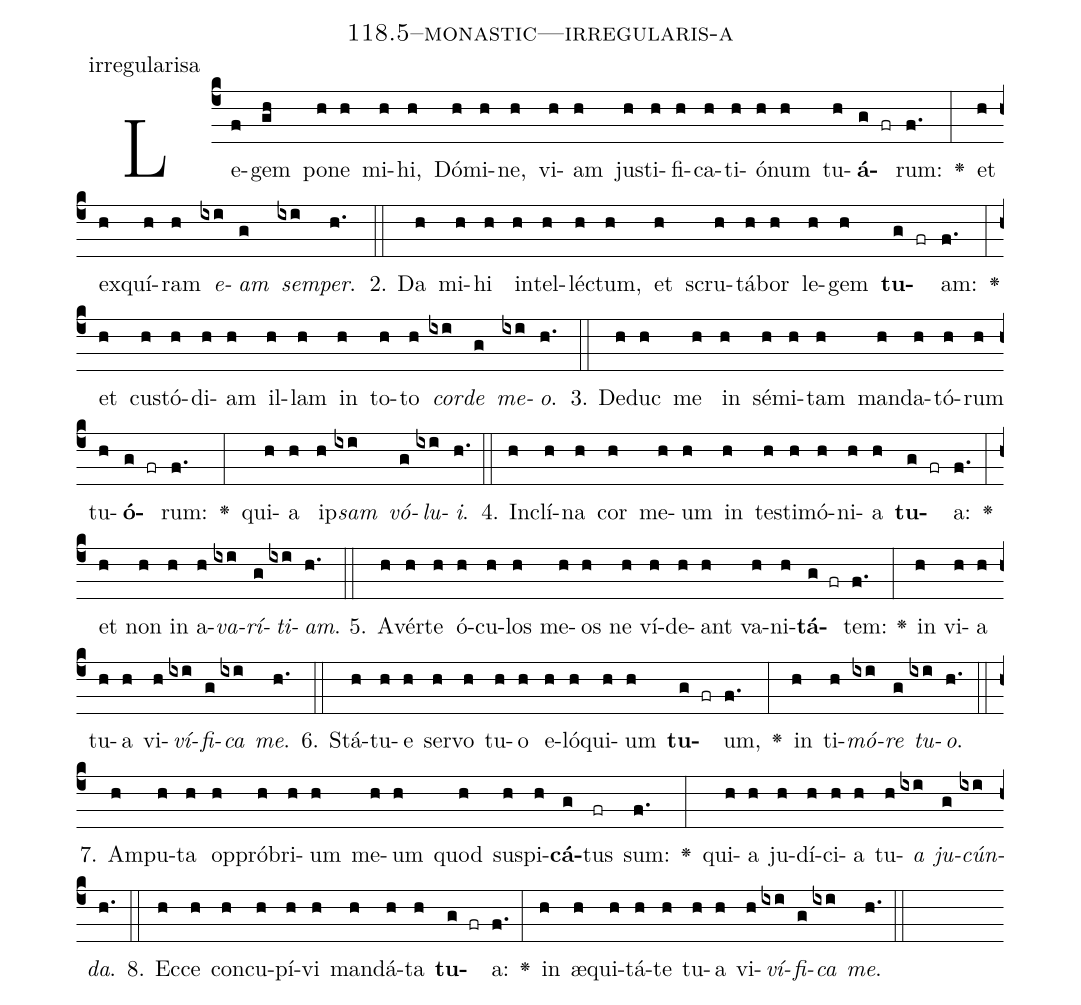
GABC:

name: 118.5--monastic---irregularis-a;
annotation: irregularisa;
%%
(c4)Le(f)gem(gh) po(h)ne(h) mi(h)hi,(h) Dó(h)mi(h)ne,(h) vi(h)am(h) jus(h)ti(h)fi(h)ca(h)ti(h)ó(h)num(h) tu(h)<b>á</b>(g fr)rum:(f.) <v>\greheightstar</v>(:) et(h) ex(h)quí(h)ram(h) <i>e</i>(ixi)<i>am</i>(g) <i>sem</i>(ixi)<i>per</i>.(h.) (::)
2. Da(h) mi(h)hi(h) in(h)tel(h)léc(h)tum,(h) et(h) scru(h)tá(h)bor(h) le(h)gem(h) <b>tu</b>(g fr)am:(f.) <v>\greheightstar</v>(:) et(h) cus(h)tó(h)di(h)am(h) il(h)lam(h) in(h) to(h)to(h) <i>cor</i>(ixi)<i>de</i>(g) <i>me</i>(ixi)<i>o</i>.(h.) (::)
3. De(h)duc(h) me(h) in(h) sé(h)mi(h)tam(h) man(h)da(h)tó(h)rum(h) tu(h)<b>ó</b>(g fr)rum:(f.) <v>\greheightstar</v>(:) qui(h)a(h) ip(h)<i>sam</i>(ixi) <i>vó</i>(g)<i>lu</i>(ixi)<i>i</i>.(h.) (::)
4. In(h)clí(h)na(h) cor(h) me(h)um(h) in(h) tes(h)ti(h)mó(h)ni(h)a(h) <b>tu</b>(g fr)a:(f.) <v>\greheightstar</v>(:) et(h) non(h) in(h) a(h)<i>va</i>(ixi)<i>rí</i>(g)<i>ti</i>(ixi)<i>am</i>.(h.) (::)
5. A(h)vér(h)te(h) ó(h)cu(h)los(h) me(h)os(h) ne(h) ví(h)de(h)ant(h) va(h)ni(h)<b>tá</b>(g fr)tem:(f.) <v>\greheightstar</v>(:) in(h) vi(h)a(h) tu(h)a(h) vi(h)<i>ví</i>(ixi)<i>fi</i>(g)<i>ca</i>(ixi) <i>me</i>.(h.) (::)
6. Stá(h)tu(h)e(h) ser(h)vo(h) tu(h)o(h) e(h)ló(h)qui(h)um(h) <b>tu</b>(g fr)um,(f.) <v>\greheightstar</v>(:) in(h) ti(h)<i>mó</i>(ixi)<i>re</i>(g) <i>tu</i>(ixi)<i>o</i>.(h.) (::)
7. Am(h)pu(h)ta(h) op(h)pró(h)bri(h)um(h) me(h)um(h) quod(h) su(h)spi(h)<b>cá</b>(g)tus(fr) sum:(f.) <v>\greheightstar</v>(:) qui(h)a(h) ju(h)dí(h)ci(h)a(h) tu(h)<i>a</i>(ixi) <i>ju</i>(g)<i>cún</i>(ixi)<i>da</i>.(h.) (::)
8. Ec(h)ce(h) con(h)cu(h)pí(h)vi(h) man(h)dá(h)ta(h) <b>tu</b>(g fr)a:(f.) <v>\greheightstar</v>(:) in(h) æ(h)qui(h)tá(h)te(h) tu(h)a(h) vi(h)<i>ví</i>(ixi)<i>fi</i>(g)<i>ca</i>(ixi) <i>me</i>.(h.) (::)
